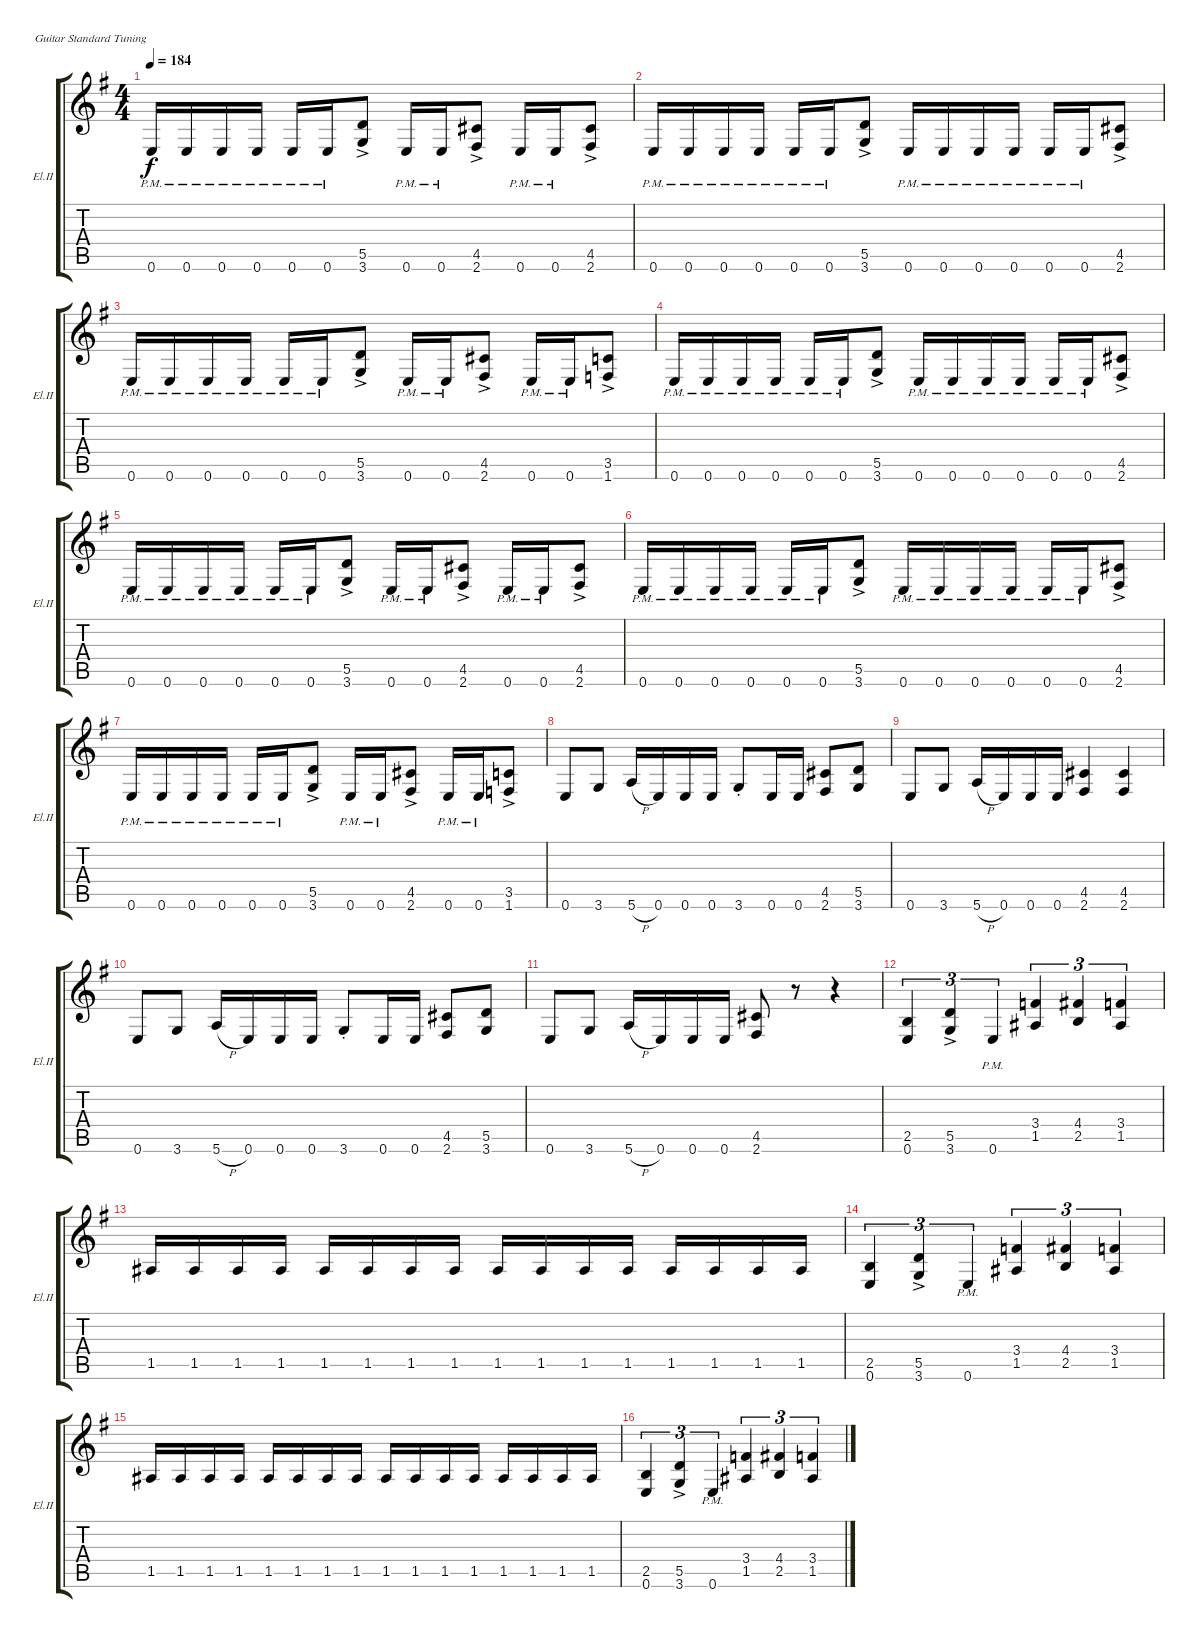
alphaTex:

\defaultSystemsLayout 4
\bracketExtendMode groupsimilarinstruments
\useSystemSignSeparator
\singleTrackTrackNamePolicy allsystems
\multiTrackTrackNamePolicy allsystems
\firstSystemTrackNameOrientation horizontal
\otherSystemsTrackNameOrientation horizontal
\track ("Guitar El.II" "El.II") {instrument distortionguitar}
\staff {score tabs}
\tuning (E4 B3 G3 D3 A2 E2)
\ts (4 4)
\tempo 184
\clef g2
\ks eminor
0.6{pm}.16{dy f} 0.6{pm}.16 0.6{pm}.16 0.6{pm}.16 0.6{pm}.16 0.6{pm}.16 (3.6{ac} 5.5{ac}).8 0.6{pm}.16 0.6{pm}.16 (2.6{ac} 4.5{ac}).8 0.6{pm}.16 0.6{pm}.16 (2.6{ac} 4.5{ac}).8 |
0.6{pm}.16 0.6{pm}.16 0.6{pm}.16 0.6{pm}.16 0.6{pm}.16 0.6{pm}.16 (3.6{ac} 5.5{ac}).8 0.6{pm}.16 0.6{pm}.16 0.6{pm}.16 0.6{pm}.16 0.6{pm}.16 0.6{pm}.16 (2.6{ac} 4.5{ac}).8 |
0.6{pm}.16 0.6{pm}.16 0.6{pm}.16 0.6{pm}.16 0.6{pm}.16 0.6{pm}.16 (3.6{ac} 5.5{ac}).8 0.6{pm}.16 0.6{pm}.16 (2.6{ac} 4.5{ac}).8 0.6{pm}.16 0.6{pm}.16 (1.6{ac} 3.5{ac}).8 |
0.6{pm}.16 0.6{pm}.16 0.6{pm}.16 0.6{pm}.16 0.6{pm}.16 0.6{pm}.16 (3.6{ac} 5.5{ac}).8 0.6{pm}.16 0.6{pm}.16 0.6{pm}.16 0.6{pm}.16 0.6{pm}.16 0.6{pm}.16 (2.6{ac} 4.5{ac}).8 |
0.6{pm}.16 0.6{pm}.16 0.6{pm}.16 0.6{pm}.16 0.6{pm}.16 0.6{pm}.16 (3.6{ac} 5.5{ac}).8 0.6{pm}.16 0.6{pm}.16 (2.6{ac} 4.5{ac}).8 0.6{pm}.16 0.6{pm}.16 (2.6{ac} 4.5{ac}).8 |
0.6{pm}.16 0.6{pm}.16 0.6{pm}.16 0.6{pm}.16 0.6{pm}.16 0.6{pm}.16 (3.6{ac} 5.5{ac}).8 0.6{pm}.16 0.6{pm}.16 0.6{pm}.16 0.6{pm}.16 0.6{pm}.16 0.6{pm}.16 (2.6{ac} 4.5{ac}).8 |
0.6{pm}.16 0.6{pm}.16 0.6{pm}.16 0.6{pm}.16 0.6{pm}.16 0.6{pm}.16 (3.6{ac} 5.5{ac}).8 0.6{pm}.16 0.6{pm}.16 (2.6{ac} 4.5{ac}).8 0.6{pm}.16 0.6{pm}.16 (1.6{ac} 3.5{ac}).8 |
0.6.8 3.6.8 5.6{h}.16 0.6.16 0.6.16 0.6.16 3.6{st}.8 0.6.16 0.6.16 (2.6 4.5).8 (5.5 3.6).8 |
0.6.8 3.6.8 5.6{h}.16 0.6.16 0.6.16 0.6.16 (2.6 4.5).4 (4.5 2.6).4 |
0.6.8 3.6.8 5.6{h}.16 0.6.16 0.6.16 0.6.16 3.6{st}.8 0.6.16 0.6.16 (2.6 4.5).8 (5.5 3.6).8 |
0.6.8 3.6.8 5.6{h}.16 0.6.16 0.6.16 0.6.16 (2.6 4.5).8 r.8 r.4 |
(2.5 0.6).4{tu (3 2)} (3.6{ac} 5.5{ac}).4{tu (3 2)} 0.6{pm}.4{tu (3 2)} (1.5 3.4).4{tu (3 2)} (4.4 2.5).4{tu (3 2)} (1.5 3.4).4{tu (3 2)} |
1.5.16 1.5.16 1.5.16 1.5.16 1.5.16 1.5.16 1.5.16 1.5.16 1.5.16 1.5.16 1.5.16 1.5.16 1.5.16 1.5.16 1.5.16 1.5.16 |
(2.5 0.6).4{tu (3 2)} (3.6{ac} 5.5{ac}).4{tu (3 2)} 0.6{pm}.4{tu (3 2)} (1.5 3.4).4{tu (3 2)} (4.4 2.5).4{tu (3 2)} (1.5 3.4).4{tu (3 2)} |
1.5.16 1.5.16 1.5.16 1.5.16 1.5.16 1.5.16 1.5.16 1.5.16 1.5.16 1.5.16 1.5.16 1.5.16 1.5.16 1.5.16 1.5.16 1.5.16 |
(2.5 0.6).4{tu (3 2)} (3.6{ac} 5.5{ac}).4{tu (3 2)} 0.6{pm}.4{tu (3 2)} (1.5 3.4).4{tu (3 2)} (4.4 2.5).4{tu (3 2)} (1.5 3.4).4{tu (3 2)}
